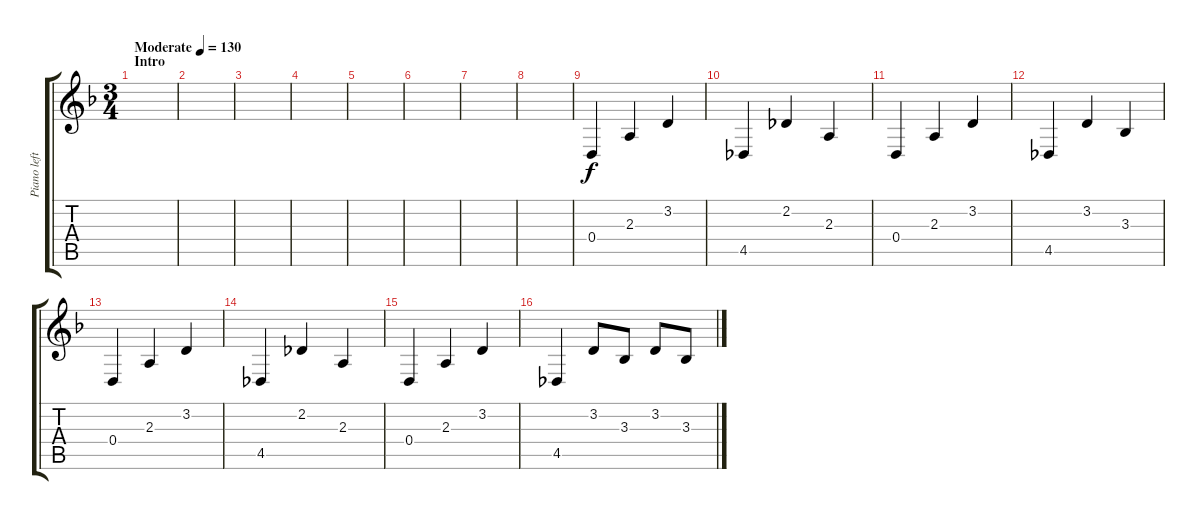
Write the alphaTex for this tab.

\track ("Piano left (Sirkku)" "Piano left") {instrument acousticgrandpiano}
\staff {score tabs}
\tuning (E4 B3 G3 D3 A2 E2) {hide}
\ts (3 4)
\section ("" "Intro")
\tempo (130 "Moderate")
\clef g2
\ks dminor
|
|
|
|
|
|
|
|
0.4.4 2.3.4 3.2.4 |
4.5.4 2.2.4 2.3.4 |
0.4.4 2.3.4 3.2.4 |
4.5.4 3.2.4 3.3.4 |
0.4.4 2.3.4 3.2.4 |
4.5.4 2.2.4 2.3.4 |
0.4.4 2.3.4 3.2.4 |
4.5.4 3.2.8 3.3.8 3.2.8 3.3.8
